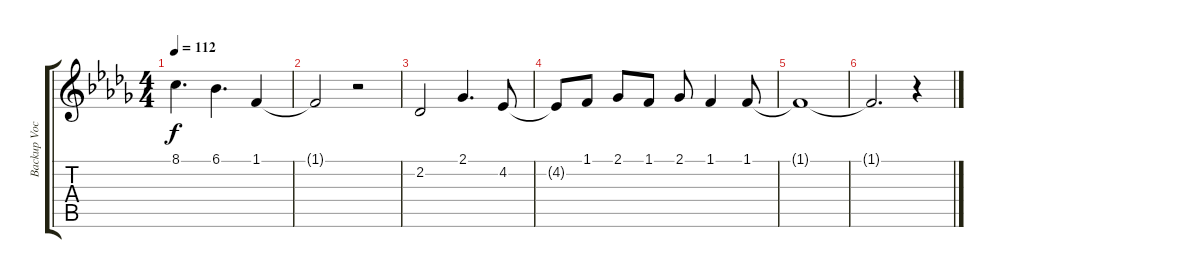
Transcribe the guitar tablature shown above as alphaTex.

\track ("Backup Vocals" "Backup Voc") {instrument viola}
\staff {score tabs}
\tuning (E4 B3 G3 D3 A2 E2) {hide}
\ts (4 4)
\tempo 112
\clef g2
\ks bbminor
8.1.4{d dy f} 6.1.4{d} 1.1.4 |
1.1{t}.2 r.2 |
2.2.2 2.1.4{d} 4.2.8 |
4.2{t}.8 1.1.8 2.1.8 1.1.8 2.1.8 1.1.4 1.1.8 |
1.1{t}.1 |
1.1{t}.2{d} r.4
